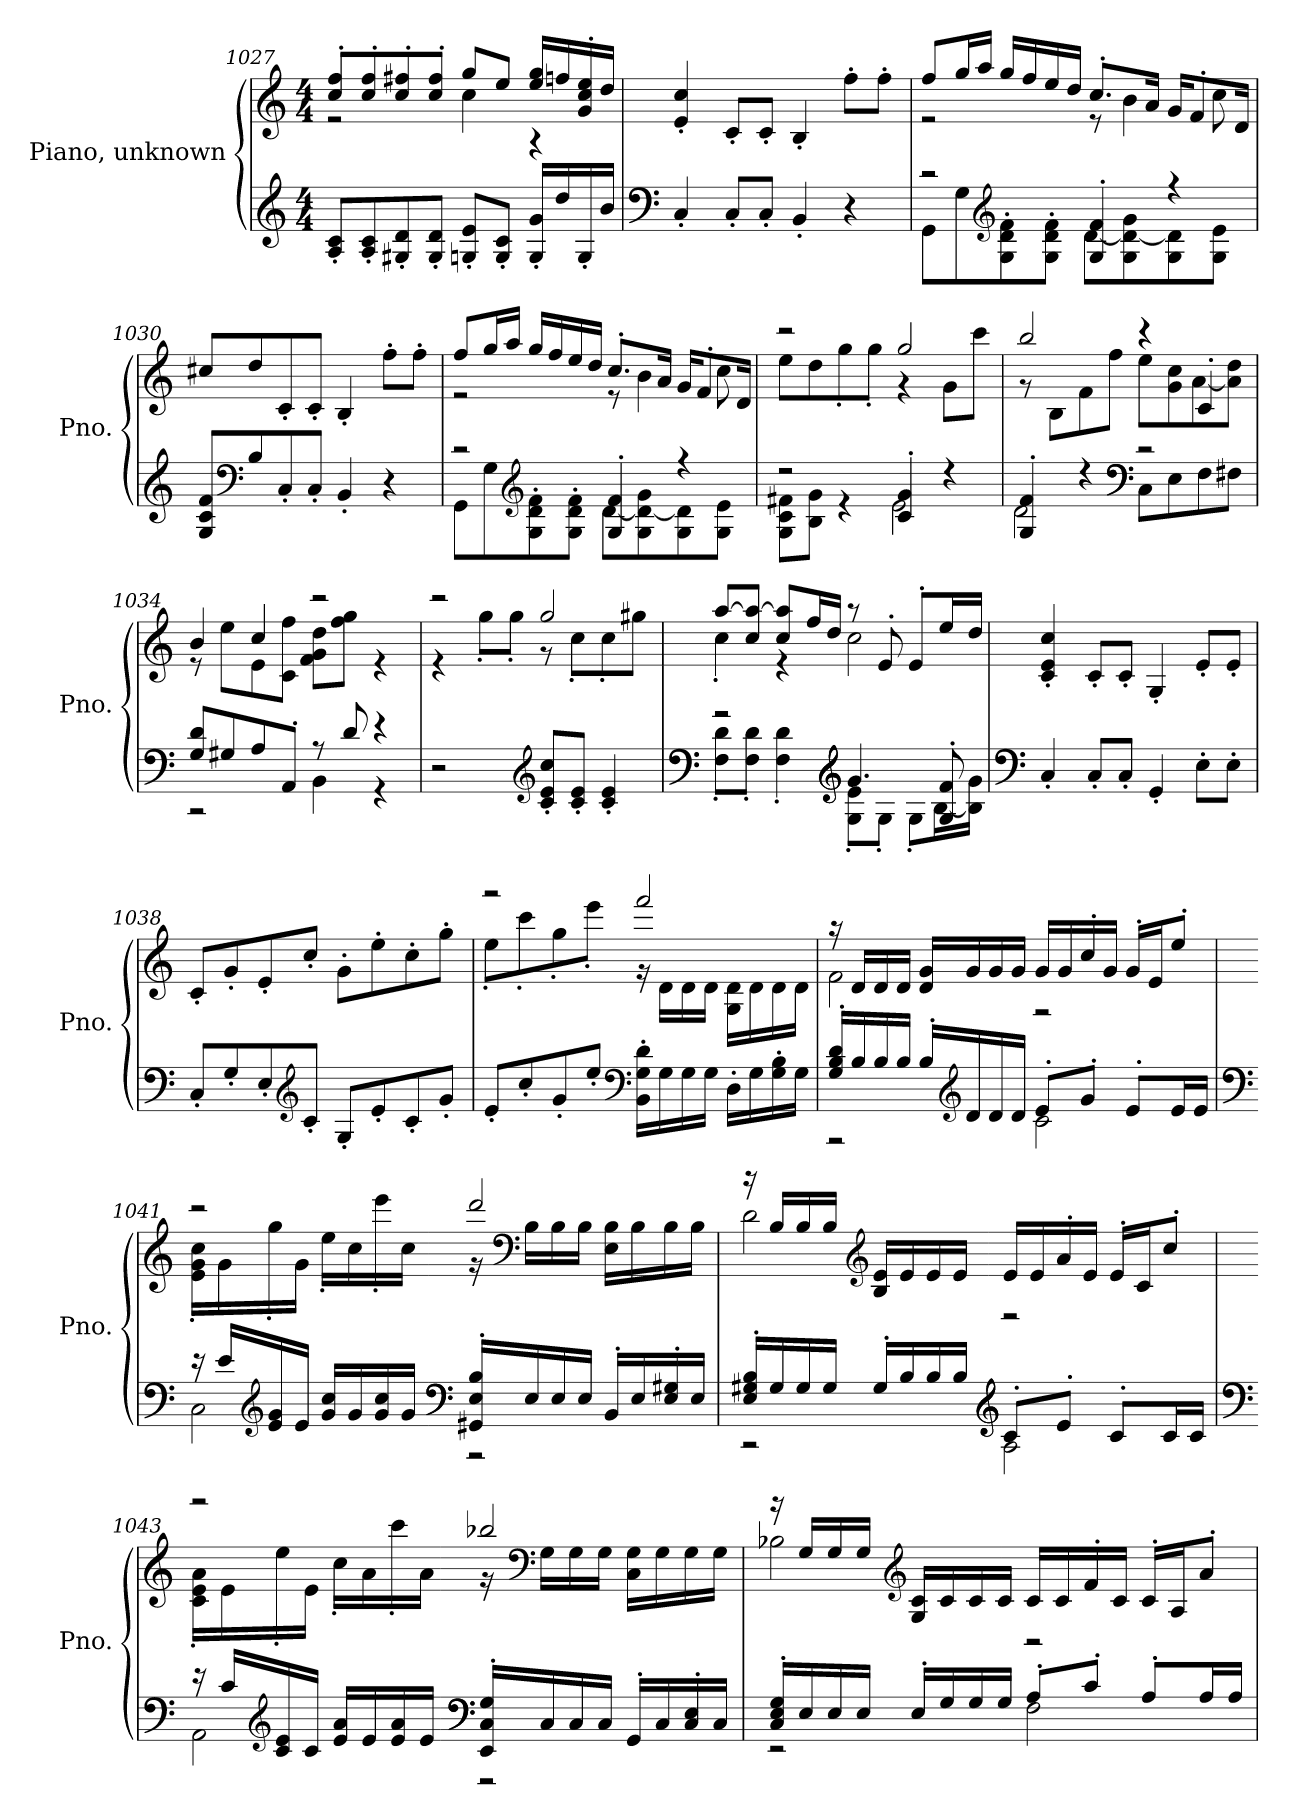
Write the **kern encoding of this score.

**kern	**kern
*part1	*part1
*staff2	*staff1
*I"Piano, unknown	*
*I'Pno.	*
*clefG2	*clefG2
*k[]	*k[]
*M4/4	*M4/4
=1027	=1027
*	*^
8A/' 8c/'L	8cc/' 8ff/'L	2r
8A/' 8c/'	8cc/' 8ff/'	.
8G#X/' 8d/'	8cc/' 8ff#X/'	.
8G#/' 8d/'J	8cc/' 8ff#/'J	.
8Gn/' 8e/'L	8gg/L	4cc\
8G/' 8c/'J	8ee/J	.
16G/' 16g/'LL	16ee/ 16gg/LL	4r
16dd/	16ffn/	.
16G'/	16g/' 16cc/' 16ee/'	.
16b/JJ	16dd/JJ	.
*	*v	*v
!!LO:LB:g=z
=1028	=1028
*clefF4	*
4C'/	4e/' 4cc/'
8C'/L	8c'/L
8C'/J	8c'/J
4BB'/	4B'/
4r	8ff'\L
.	8ff'\J
=1029	=1029
*^	*^
2r	8GG\L	8ff/L	2r
.	8G\	16gg/L	.
.	.	16aa/JJ	.
*clefG2	*	*	*
.	8G\' 8d\' 8f\'	16gg/LL	.
.	.	16ff/	.
.	8G\' 8d\' 8f\'J	16ee/	.
.	.	16dd/JJ	.
4G/' 4f/'	[8d\L	8.cc'/L	8r
.	8G\ 8d\_ 8g\	.	4b\
.	.	16a/Jk	.
4r	8G\ 8d\]	16g/KL	.
.	.	8f'/	.
.	8G\ 8e\J	.	8cc\
.	.	16d/Jk	.
*v	*v	*	*
*	*v	*v
=1030	=1030
8G/ 8c/ 8f/L	8cc#X/L
*clefF4	*
8B/	8dd/
8C'/	8c'/
8C'/J	8c'/J
4BB'/	4B'/
4r	8ff'\L
.	8ff'\J
!!LO:PB:g=z
=1031	=1031
*^	*^
2r	8GG\L	8ff/L	2r
.	8G\	16gg/L	.
.	.	16aa/JJ	.
*clefG2	*	*	*
.	8G\' 8d\' 8f\'	16gg/LL	.
.	.	16ff/	.
.	8G\' 8d\' 8f\'J	16ee/	.
.	.	16dd/JJ	.
4G/' 4f/'	[8d\L	8.cc'/L	8r
.	8G\ 8d\_ 8g\	.	4b\
.	.	16a/Jk	.
4r	8G\ 8d\]	16g/KL	.
.	.	8f'/	.
.	8G\ 8e\J	.	8cc\
.	.	16d/Jk	.
=1032	=1032	=1032	=1032
2r	8G\ 8c\ 8f#X\L	2r	8ee\L
.	8B\ 8g\J	.	8dd\
.	4r	.	8gg'\
.	.	.	8gg'\J
4c/' 4g/'	2e\	2gg/	4r
4r	.	.	8g\L
.	.	.	8ccc\J
=1033	=1033	=1033	=1033
4G/' 4f/'	2d\	2bb/	8r
.	.	.	8B\L
4r	.	.	8f\
.	.	.	8ff\J
*clefF4	*	*	*
2r	8C\L	4r	8ee\L
.	8E\	.	8g\ 8cc\
.	8F\	4c'/	[8a\
.	8F#X\J	.	8a\] 8dd\J
=1034	=1034	=1034	=1034
8G/ 8d/L	2r	4b/	8r
8G#X/	.	.	8ee\L
8A/	.	4cc/	8e\
8AA'/J	.	.	8c\ 8ff\J
8r	4BB\	2r	8f\ 8g\ 8dd\L
8d/	.	.	8ff\ 8gg\J
4r	4r	.	4r
*v	*v	*	*
!!LO:LB:g=z	!!
=1035	=1035	=1035
2r	2r	4r
.	.	8gg'\L
.	.	8gg'\J
*clefG2	*	*
8c/' 8e/' 8cc/'L	2gg/	8r
8c/' 8e/'J	.	8cc'\L
4c/' 4e/'	.	8cc'\
.	.	8gg#X\J
=1036	=1036	=1036
*clefF4	*	*
*^	*	*
2r	8F\' 8d\'L	[8aa/L	4cc'\
.	8F\' 8d\'J	8cc/ 8aa/_J	.
.	4F\' 4d\'	8cc/ 8aa/]L	4r
.	.	16ff/L	.
.	.	16dd/JJ	.
*clefG2	*	*	*
4.g/	8G\' 8e\'L	8r	2cc\
.	8G'\J	8e'/	.
.	8G'\L	8e'/L	.
8G/' 8f/'	[16B\L	16ee/L	.
.	16B\] 16g\JJ	16dd/JJ	.
*v	*v	*	*
*	*v	*v
=1037	=1037
*clefF4	*
4C'/	4c/' 4e/' 4cc/'
8C'/L	8c'/L
8C'/J	8c'/J
4GG'/	4G'/
8E'\L	8e'/L
8E'\J	8e'/J
!!LO:LB:g=z
=1038	=1038
8C'/L	8c'/L
8G'/	8g'/
8E'/	8e'/
*clefG2	*
8c'/J	8cc'/J
8G'/L	8g'\L
8e'/	8ee'\
8c'/	8cc'\
8g'/J	8gg'\J
=1039	=1039
*	*^
8e'/L	2r	8ee'\L
8cc'/	.	8ccc'\
8g'/	.	8gg'\
8ee'/J	.	8eee'\J
*clefF4	*	*
16BB\' 16G\' 16d\'LL	2fff/	16r
16G\	.	16d\LL
16G\	.	16d\
16G\JJ	.	16d\JJ
16D'\LL	.	16G\ 16d\LL
16G\	.	16d\
16G\' 16B\'	.	16d\
16G\JJ	.	16d\JJ
=1040	=1040	=1040
*^	*	*
16G/' 16B/' 16d/'LL	2r	16r	2f\
16B/	.	16d/LL	.
16B/	.	16d/	.
16B/JJ	.	16d/JJ	.
16B'/LL	.	16d/ 16g/LL	.
*clefG2	*	*	*
16d/	.	16g/	.
16d/	.	16g/	.
16d/JJ	.	16g/JJ	.
8e'/L	2c\	16g/LL	2r
.	.	16g/	.
8g'/J	.	16cc'/	.
.	.	16g/JJ	.
8e'/L	.	16g'/LL	.
.	.	16e/J	.
16e/L	.	8ee'/J	.
16e/JJ	.	.	.
!!LO:LB:g=z	!!
=1041	=1041	=1041	=1041
*clefF4	*	*	*
16r	2C\	2r	16e\' 16g\' 16cc\'LL
16e/LL	.	.	16g\
*clefG2	*	*	*
16e/ 16g/	.	.	16gg'\
16e/JJ	.	.	16g\JJ
16g/ 16cc/LL	.	.	16ee'\LL
16g/	.	.	16cc\
16g/ 16cc/	.	.	16eee'\
16g/JJ	.	.	16cc\JJ
*clefF4	*	*	*
16GG#X/' 16E/' 16B/'LL	2r	2ddd/	16r
*	*	*clefF4	*
16E/	.	.	16B\LL
16E/	.	.	16B\
16E/JJ	.	.	16B\JJ
16BB'/LL	.	.	16E\ 16B\LL
16E/	.	.	16B\
16E/' 16G#X/'	.	.	16B\
16E/JJ	.	.	16B\JJ
=1042	=1042	=1042	=1042
16E/' 16G#X/' 16B/'LL	2r	16r	2d\
16G#/	.	16B/LL	.
16G#/	.	16B/	.
16G#/JJ	.	16B/JJ	.
*	*	*clefG2	*
16G#'/LL	.	16B/ 16e/LL	.
16B/	.	16e/	.
16B/	.	16e/	.
16B/JJ	.	16e/JJ	.
*clefG2	*	*	*
8c'/L	2A\	16e/LL	2r
.	.	16e/	.
8e'/J	.	16a'/	.
.	.	16e/JJ	.
8c'/L	.	16e'/LL	.
.	.	16c/J	.
16c/L	.	8cc'/J	.
16c/JJ	.	.	.
!!LO:LB:g=z	!!
=1043	=1043	=1043	=1043
*clefF4	*	*	*
16r	2AA\	2r	16c\' 16e\' 16a\'LL
16c/LL	.	.	16e\
*clefG2	*	*	*
16c/ 16e/	.	.	16ee'\
16c/JJ	.	.	16e\JJ
16e/ 16a/LL	.	.	16cc'\LL
16e/	.	.	16a\
16e/ 16a/	.	.	16ccc'\
16e/JJ	.	.	16a\JJ
*clefF4	*	*	*
16EE/' 16C/' 16G/'LL	2r	2bb-X/	16r
*	*	*clefF4	*
16C/	.	.	16G\LL
16C/	.	.	16G\
16C/JJ	.	.	16G\JJ
16GG'/LL	.	.	16C\ 16G\LL
16C/	.	.	16G\
16C/' 16E/'	.	.	16G\
16C/JJ	.	.	16G\JJ
=1044	=1044	=1044	=1044
16C/' 16E/' 16G/'LL	2r	16r	2B-X\
16E/	.	16G/LL	.
16E/	.	16G/	.
16E/JJ	.	16G/JJ	.
*	*	*clefG2	*
16E'/LL	.	16G/ 16c/LL	.
16G/	.	16c/	.
16G/	.	16c/	.
16G/JJ	.	16c/JJ	.
8A'/L	2F\	16c/LL	2r
.	.	16c/	.
8c'/J	.	16f'/	.
.	.	16c/JJ	.
8A'/L	.	16c'/LL	.
.	.	16A/J	.
16A/L	.	8a'/J	.
16A/JJ	.	.	.
*v	*v	*	*
*	*v	*v
=	=
*-	*-
